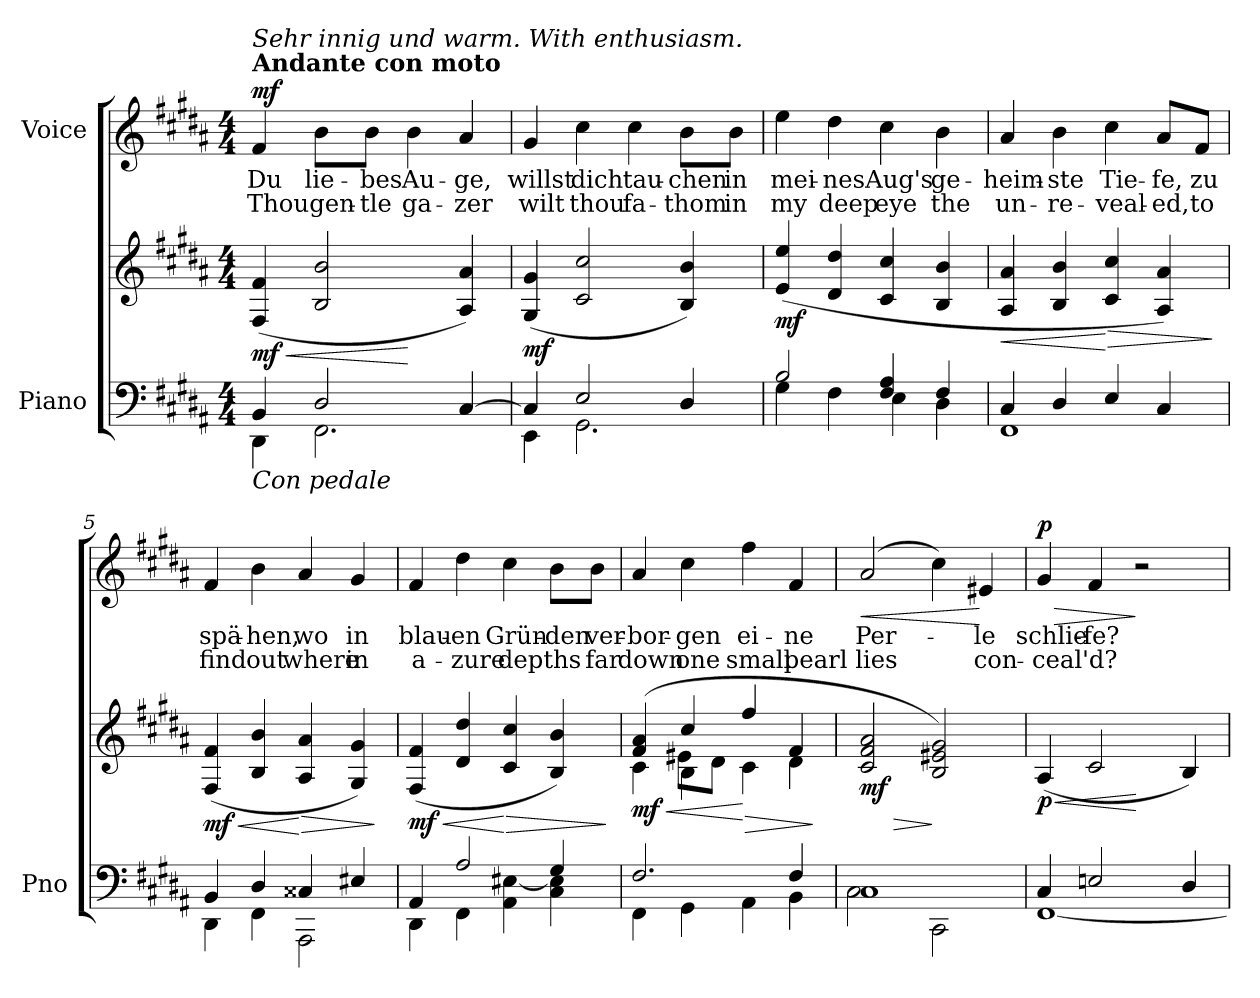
**kern	**kern	**dynam	**kern	**text	**text	**dynam
*part2	*part2	*part2	*part1	*part1	*part1	*part1
*staff3	*staff2	*staff2/3	*staff1	*staff1	*staff1	*staff1
*I"Piano	*	*	*I"Voice	*	*	*
*I'Pno	*	*	*	*	*	*
*clefF4	*clefG2	*	*clefG2	*	*	*
*k[f#c#g#d#a#]	*k[f#c#g#d#a#]	*	*k[f#c#g#d#a#]	*	*	*
*M4/4	*M4/4	*	*M4/4	*	*	*
=1	=1	=1	=1	=1	=1	=1
*^	*	*	*	*	*	*
!	!	!	!	!LO:TX:a:B:t=Andante con moto	!	!	!
!	!	!	!	!LO:TX:a:i:t=Sehr innig und warm.  With enthusiasm.	!	!	!
!LO:TX:b:i:t=Con pedale	!	!	!	!	!	!	!
!	!	!	!LO:HP:b	!	!LO:LY:b	!LO:LY:b	!
*	*	*^	*	*	*	*	*
!	!	!	!	!LO:DY:n=1:b	!	!	!	!LO:DY:a
4BB/	4DD#\	(>4F#/ 4f#/	2rcyy	< mf	4f#/	Du	Thou	mf
!	!	!	!	!	!	!LO:LY:b	!LO:LY:b	!
2D#/	2.FF#\	2B/ 2b/	.	.	8b\L	lie-	gen-	.
!	!	!	!	!	!	!LO:LY:b	!LO:LY:b	!
.	.	.	.	.	8b\J	-bes	-tle	.
!	!	!	!	!	!	!LO:LY:b	!LO:LY:b	!
.	.	.	2rcyy	[	4b\	Au-	ga-	.
!	!	!	!	!	!	!LO:LY:b	!LO:LY:b	!
[4C#/	.	4A#/ 4a#/)	.	.	4a#/	-ge,	-zer	.
=2	=2	=2	=2	=2	=2	=2	=2	=2
!	!	!	!	!LO:DY:b	!	!LO:LY:b	!LO:LY:b	!
4C#/]	4EE\	(>4G#/ 4g#/	2rcyy	mf	4g#/	willst	wilt	.
!	!	!	!	!	!	!LO:LY:b	!LO:LY:b	!
2E/	2.GG#\	2c#/ 2cc#/	.	.	4cc#\	dich	thou	.
!	!	!	!	!	!	!LO:LY:b	!LO:LY:b	!
.	.	.	2rcyy	.	4cc#\	tau-	fa-	.
!	!	!	!	!	!	!LO:LY:b	!LO:LY:b	!
4D#/	.	4B/ 4b/)	.	.	8b\L	-chen	-thom	.
!	!	!	!	!	!	!LO:LY:b	!LO:LY:b	!
.	.	.	.	.	8b\J	in	in	.
*	*	*v	*v	*	*	*	*	*
=3	=3	=3	=3	=3	=3	=3	=3
!	!	!	!LO:DY:b	!	!LO:LY:b	!LO:LY:b	!
2B/	4G#\	(>4e/ 4ee/	mf	4ee\	mei-	my	.
!	!	!	!	!	!LO:LY:b	!LO:LY:b	!
.	4F#\	4d#/ 4dd#/	.	4dd#\	-nes	deep	.
!	!	!	!	!	!LO:LY:b	!LO:LY:b	!
4F#/ 4A#/	4E\	4c#/ 4cc#/	.	4cc#\	Aug's	eye	.
!	!	!	!	!	!LO:LY:b	!LO:LY:b	!
4F#/	4D#\	4B/ 4b/	.	4b\	ge-	the	.
!!LO:LB:g=z
=4	=4	=4	=4	=4	=4	=4	=4
!	!	!	!LO:HP:b	!	!LO:LY:b	!LO:LY:b	!
4C#/	1FF#	4A#/ 4a#/	<	4a#/	-heim-	un-	.
!	!	!	!	!	!LO:LY:b	!LO:LY:b	!
4D#/	.	4B/ 4b/	.	4b\	-ste	-re-	.
!	!	!	!LO:HP:n=1:b	!	!LO:LY:b	!LO:LY:b	!
4E/	.	4c#/ 4cc#/	[ >	4cc#\	Tie-	-veal-	.
!	!	!	!	!	!LO:LY:b	!LO:LY:b	!
4C#/	.	4A#/ 4a#/)	.	8a#/L	-fe,	-ed,	.
!	!	!	!	!	!LO:LY:b	!LO:LY:b	!
.	.	.	.	8f#/J	zu	to	.
*v	*v	*	*	*	*	*	*
.	.	]	.	.	.	.
=5	=5	=5	=5	=5	=5	=5
*^	*	*	*	*	*	*
!	!	!	!LO:HP:b	!	!LO:LY:b	!LO:LY:b	!
!	!	!	!LO:DY:n=1:b	!	!	!	!
4BB/	4DD#\	(>4F#/ 4f#/	< mf	4f#/	spä-	find	.
!	!	!	!	!	!LO:LY:b	!LO:LY:b	!
4D#/	4FF#\	4B/ 4b/	.	4b\	-hen,	out	.
!	!	!	!LO:HP:n=1:b	!	!LO:LY:b	!LO:LY:b	!
4C##X/	2AAA#\	4A#/ 4a#/	[ >	4a#/	wo	where	.
!	!	!	!	!	!LO:LY:b	!LO:LY:b	!
4E#X/	.	4G#/ 4g#/)	.	4g#/	in	in	.
*v	*v	*	*	*	*	*	*
.	.	]	.	.	.	.
=6	=6	=6	=6	=6	=6	=6
*^	*	*	*	*	*	*
!	!	!	!LO:HP:b	!	!LO:LY:b	!LO:LY:b	!
!	!	!	!LO:DY:n=1:b	!	!	!	!
4AA#/	4DD#\	(>4F#/ 4f#/	< mf	4f#/	blau-	a-	.
!	!	!	!	!	!LO:LY:b	!LO:LY:b	!
2A#/	4FF#\	4d#/ 4dd#/	.	4dd#\	-en	-zure	.
!	!	!	!LO:HP:n=1:b	!	!LO:LY:b	!LO:LY:b	!
.	4AA#\ [4E#X\	4c#/ 4cc#/	[ >	4cc#\	Grün-	depths	.
!	!	!	!	!	!LO:LY:b	!	!
4G#/	4C#\ 4E#\]	4B/ 4b/)	.	8b\L	-den	.	.
!	!	!	!	!	!LO:LY:b	!LO:LY:b	!
.	.	.	.	8b\J	ver-	far	.
*v	*v	*	*	*	*	*	*
.	.	]	.	.	.	.
=7	=7	=7	=7	=7	=7	=7
*^	*	*	*	*	*	*
!	!	!	!LO:HP:b	!	!LO:LY:b	!LO:LY:b	!
*	*	*^	*	*	*	*	*
*	*	*	*^	*	*	*	*	*
!	!	!	!	!	!LO:DY:n=1:b	!	!	!	!
2.F#/	4FF#\	(>4f#/ 4a#/	4c#\	4rddyy	< mf	4a#/	-bor-	down	.
!	!	!	!	!	!	!	!LO:LY:b	!LO:LY:b	!
.	4GG#\	4cc#/	4B\	8e#X\L	.	4cc#\	-gen	one	.
.	.	.	.	8d#\J	.	.	.	.	.
!	!	!	!	!	!LO:HP:n=1:b	!	!LO:LY:b	!LO:LY:b	!
.	4AA#\	4ff#/	4c#:\	2rddyy	[ >	4ff#\	ei-	small	.
!	!	!	!	!	!	!	!LO:LY:b	!LO:LY:b	!
4F#/	4BB\	4f#/	4d#\	.	.	4f#/	-ne	pearl	.
*v	*v	*	*	*	*	*	*	*	*
*	*v	*v	*v	*	*	*	*	*
.	.	]	.	.	.	.
=8	=8	=8	=8	=8	=8	=8
*^	*	*	*	*	*	*
!	!	!	!LO:HP:b	!	!LO:LY:b	!LO:LY:b	!LO:HP:b
!	!	!	!LO:DY:n=1:b	!	!	!	!
1C#	2C#\	2c#/ 2f#/ 2a#/	> mf	(>2a#/	Per-	lies	<
.	2CC#\	2B/ 2e#X/ 2g#/)	]	4cc#\)	.	.	.
!	!	!	!	!	!LO:LY:b	!LO:LY:b	!
.	.	.	.	4e#X/	le	con-	[
!!LO:LB:g=z
=9	=9	=9	=9	=9	=9	=9	=9
!	!	!	!LO:HP:b	!	!LO:LY:b	!LO:LY:b	!LO:HP:b
*	*	*^	*	*	*	*	*
!	!	!	!	!LO:DY:n=1:b	!	!	!	!LO:DY:n=1:a
4C#/	[1FF#	(>4A#/	2ryy	< p	4g#/	schlie-	-ceal'd?	> p
!	!	!	!	!	!	!LO:LY:b	!	!
2En/	.	2c#/	.	.	4f#/	-fe?	.	.
.	.	.	2ryy	[	2r	.	.	]
4D#/	.	4B/)	.	.	.	.	.	.
*v	*v	*	*	*	*	*	*	*
*	*v	*v	*	*	*	*	*
=	=	=	=	=	=	=
*-	*-	*-	*-	*-	*-	*-
